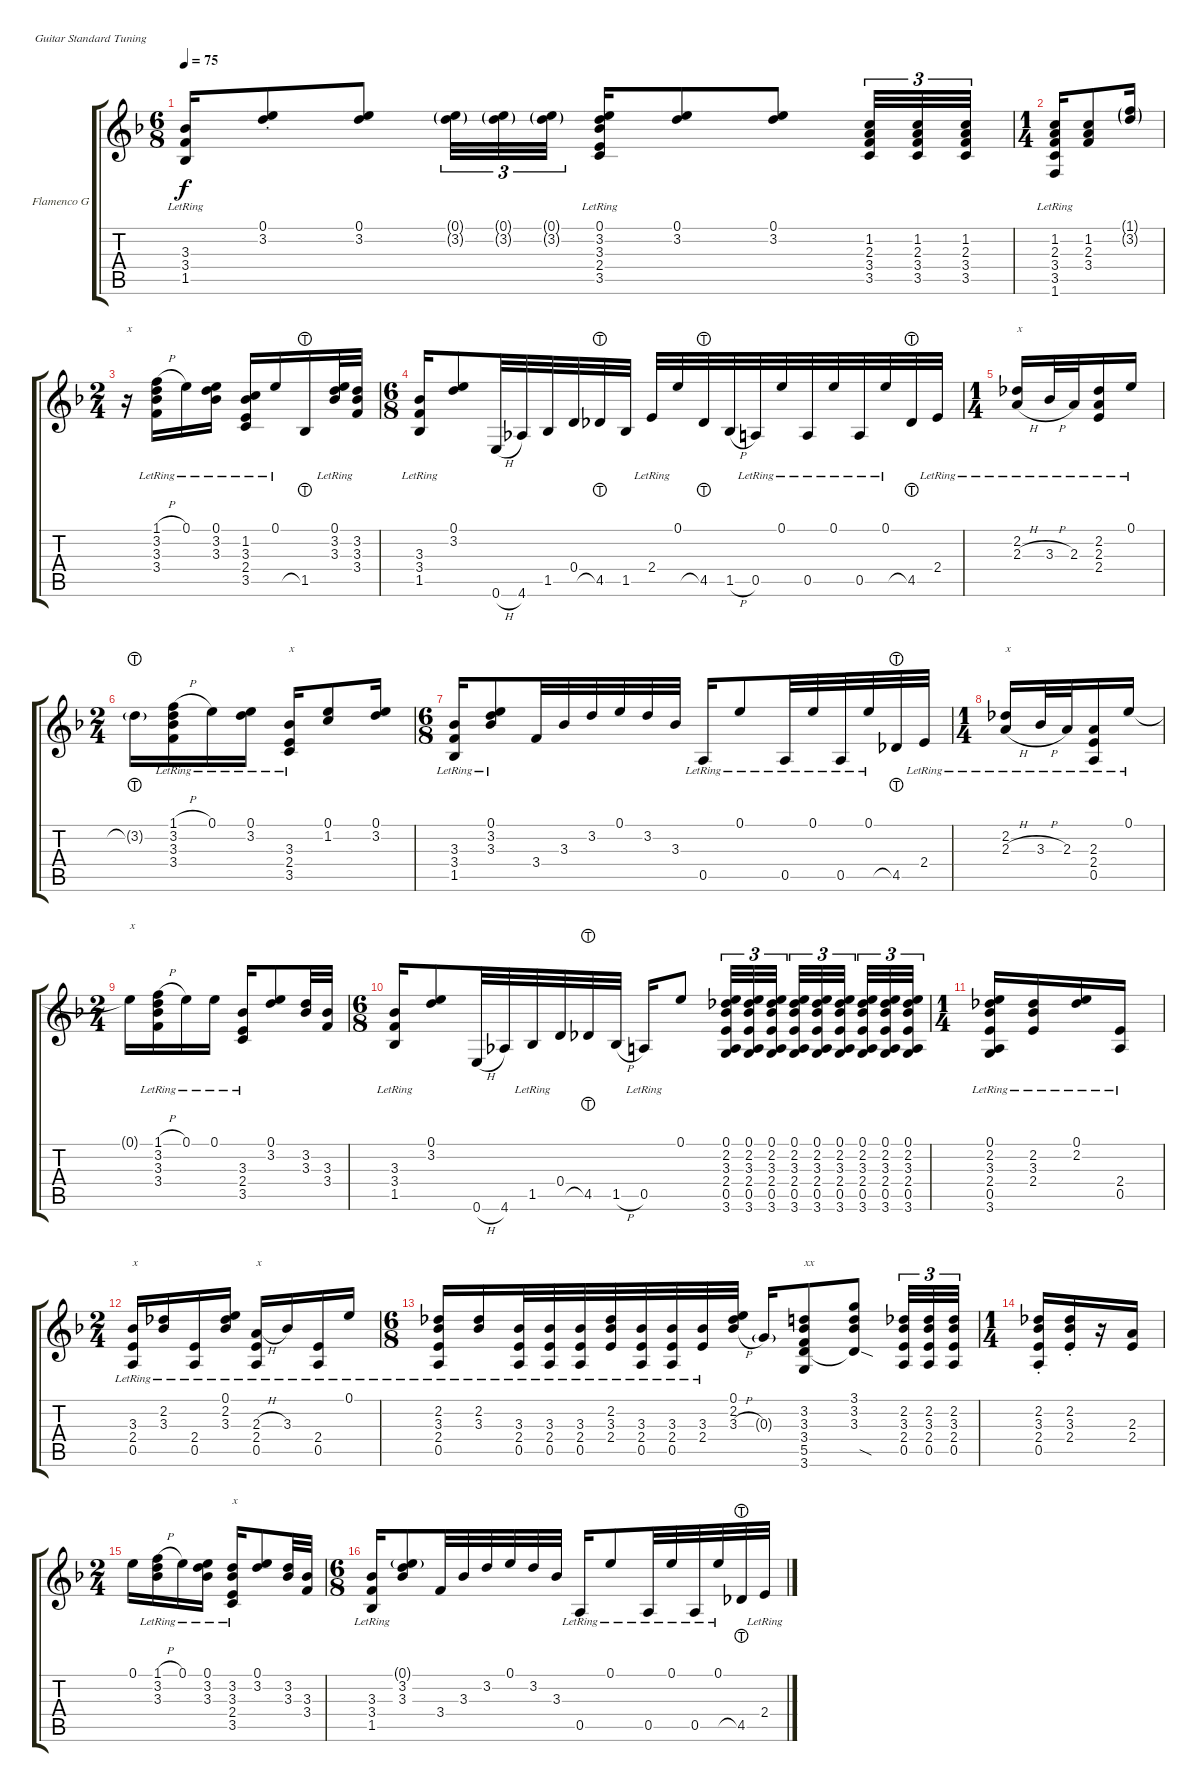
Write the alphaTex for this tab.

\defaultSystemsLayout 4
\bracketExtendMode groupsimilarinstruments
\firstSystemTrackNameOrientation horizontal
\otherSystemsTrackNameOrientation horizontal
\track ("Flamenco Guitar" "Flamenco G") {instrument acousticguitarnylon}
\staff {score tabs}
\tuning (E4 B3 G3 D3 A2 E2)
\ts (6 8)
\tempo 75
\clef g2
\ks f
(1.5{lr} 3.4 3.3).16{dy f} (0.1{st} 3.2{st}).8 (0.1 3.2).8 (0.1{g} 3.2{g}).32{tu (3 2)} (0.1{g} 3.2{g}).32{tu (3 2)} (0.1{g} 3.2{g}).32{tu (3 2)} (3.5{lr} 2.4 3.3 3.2 0.1).16 (0.1 3.2).8 (0.1 3.2).8 (3.5 3.4 2.3 1.2).32{tu (3 2)} (3.5 3.4 2.3 1.2).32{tu (3 2)} (3.5 3.4 2.3 1.2).32{tu (3 2)} |
\ts (1 4)
(3.5{lr} 3.4 2.3 1.2 1.6).16 (1.2 2.3 3.4).8 (3.2{g} 1.1{g}).16 |
\ts (2 4)
\scale
0.294118 r.16{txt "x"} (1.1{h lr} 3.2{lr} 3.3{lr} 3.4{lr}).16 0.1{lr}.16 (0.1{lr} 3.2{lr} 3.3{lr}).16 (3.5{lr} 2.4{lr} 3.3{lr} 1.2{lr}).16 0.1{lr}.16 1.5{lht}.16 (0.1{lr} 3.2 3.3).32 (3.2 3.3 3.4).32 |
\ts (6 8)
\scale
0.536882 (1.5{lr} 3.4{lr} 3.3{lr}).16 (0.1 3.2).8 0.6{h}.32 4.6.32 1.5.32 0.4.32 4.5{lht}.32 1.5.32 2.4{lr}.32 0.1.32 4.5{lht}.32 1.5{h}.32 0.5{lr}.32 0.1{lr}.32 0.5{lr}.32 0.1{lr}.32 0.5{lr}.32 0.1{lr}.32 4.5{lht}.32 2.4{lr}.32 |
\ts (1 4)
\scale
0.167969 (2.3{h lr} 2.2{lr}).16{txt "x"} 3.3{h lr}.32 2.3{lr}.32 (2.4{lr} 2.3{lr} 2.2{lr}).16 0.1{lr}.16 |
\ts (2 4)
\scale
0.262926 3.2{lht g}.16 (1.1{h lr} 3.2{lr} 3.3{lr} 3.4{lr}).16 0.1{lr}.16 (0.1{lr} 3.2{lr}).16 (3.3{lr} 2.4{lr} 3.5{lr}).16{txt "x"} (0.1 1.2).8 (3.2 0.1).16 |
\ts (6 8)
\scale
0.546399 (3.3{lr} 3.4{lr} 1.5{lr}).16 (0.1{lr} 3.2{lr} 3.3{lr}).8 3.4.32 3.3.32 3.2.32 0.1.32 3.2.32 3.3.32 0.5{lr}.16 0.1{lr}.8 0.5{lr}.32 0.1{lr}.32 0.5{lr}.32 0.1{lr}.32 4.5{lht}.32 2.4{lr}.32 |
\ts (1 4)
\scale
0.19046 (2.3{h lr} 2.2{lr}).16{txt "x"} 3.3{h lr}.32 2.3{lr}.32 (0.5{lr} 2.4{lr} 2.3{lr}).16 0.1{lr}.16 |
\ts (2 4)
\scale
0.277869 0.1{t}.16{txt "x"} (1.1{h lr} 3.2{lr} 3.3{lr} 3.4{lr}).16 0.1{lr}.16 0.1{lr}.16 (3.5{lr} 2.4{lr} 3.3{lr}).16 (0.1 3.2).8 (3.2 3.3).32 (3.3 3.4).32 |
\ts (6 8)
\scale
0.563552 (1.5{lr} 3.4 3.3).16 (3.2 0.1).8 0.6{h}.32 4.6.32 1.5{lr}.32 0.4.32 4.5{lht}.32 1.5{h}.32 0.5{lr}.16 0.1.8 (3.6 0.5 2.4 3.3 2.2 0.1).32{tu (3 2)} (3.6 0.5 2.4 3.3 2.2 0.1).32{tu (3 2)} (3.6 0.5 2.4 3.3 2.2 0.1).32{tu (3 2)} (3.6 0.5 2.4 3.3 2.2 0.1).32{tu (3 2)} (3.6 0.5 2.4 3.3 2.2 0.1).32{tu (3 2)} (3.6 0.5 2.4 3.3 2.2 0.1).32{tu (3 2)} (3.6 0.5 2.4 3.3 2.2 0.1).32{tu (3 2)} (3.6 0.5 2.4 3.3 2.2 0.1).32{tu (3 2)} (3.6 0.5 2.4 3.3 2.2 0.1).32{tu (3 2)} |
\ts (1 4)
\scale
0.158582 (3.6 0.5 2.4 3.3 2.2 0.1{lr}).16 (2.2{lr} 3.3{lr} 2.4{lr}).16 (0.1{lr} 2.2{lr}).16 (0.5{lr} 2.4{lr}).16 |
\ts (2 4)
(0.5{lr} 2.4{lr} 3.3{lr}).16{txt "x"} (2.2{lr} 3.3{lr}).16 (0.5{lr} 2.4{lr}).16 (0.1{lr} 2.2{lr} 3.3{lr}).16 (0.5{lr} 2.4{lr} 2.3{h lr}).16{txt "x"} 3.3{lr}.16 (0.5{lr} 2.4{lr}).16 0.1{lr}.16 |
\ts (6 8)
(0.5{lr} 2.4{lr} 3.3{lr} 2.2{lr}).16 (2.2{lr} 3.3{lr}).16 (0.5{lr} 2.4{lr} 3.3{lr}).32 (3.3{lr} 2.4{lr} 0.5{lr}).32 (0.5{lr} 2.4{lr} 3.3{lr}).32 (2.2{lr} 3.3{lr} 2.4{lr}).32 (0.5{lr} 2.4{lr} 3.3{lr}).32 (3.3{lr} 2.4{lr} 0.5{lr}).32 (2.4{lr} 3.3{lr}).32 (2.2 3.3{h} 0.1).32 0.3{g}.16 (3.6 5.5 3.4 3.3 3.2).8{txt "xx"} (3.1 3.2 3.3 5.5{sod t}).8 (0.5 2.4 3.3 2.2).32{tu (3 2)} (0.5 2.4 3.3 2.2).32{tu (3 2)} (0.5 2.4 3.3 2.2).32{tu (3 2)} |
\ts (1 4)
(0.5{st} 2.4{st} 3.3{st} 2.2{st}).16 (3.3{st} 2.4{st} 2.2{st}).16 r.16 (2.4 2.3).16 |
\ts (2 4)
\scale
0.274871 0.1.16 (1.1{h lr} 3.2{lr} 3.3{lr}).16 0.1{lr}.16 (0.1{lr} 3.2{lr} 3.3{lr}).16 (3.5{lr} 2.4{lr} 3.3{lr} 3.2{lr}).16{txt "x"} (3.2 0.1).8 (3.2 3.3).32 (3.3 3.4).32 |
\ts (6 8)
\scale
0.531914 (1.5{lr} 3.4 3.3).16 (3.2 3.3 0.1{g}).8 3.4.32 3.3.32 3.2.32 0.1.32 3.2.32 3.3.32 0.5{lr}.16 0.1{lr}.8 0.5{lr}.32 0.1{lr}.32 0.5{lr}.32 0.1{lr}.32 4.5{lht}.32 2.4{lr}.32
